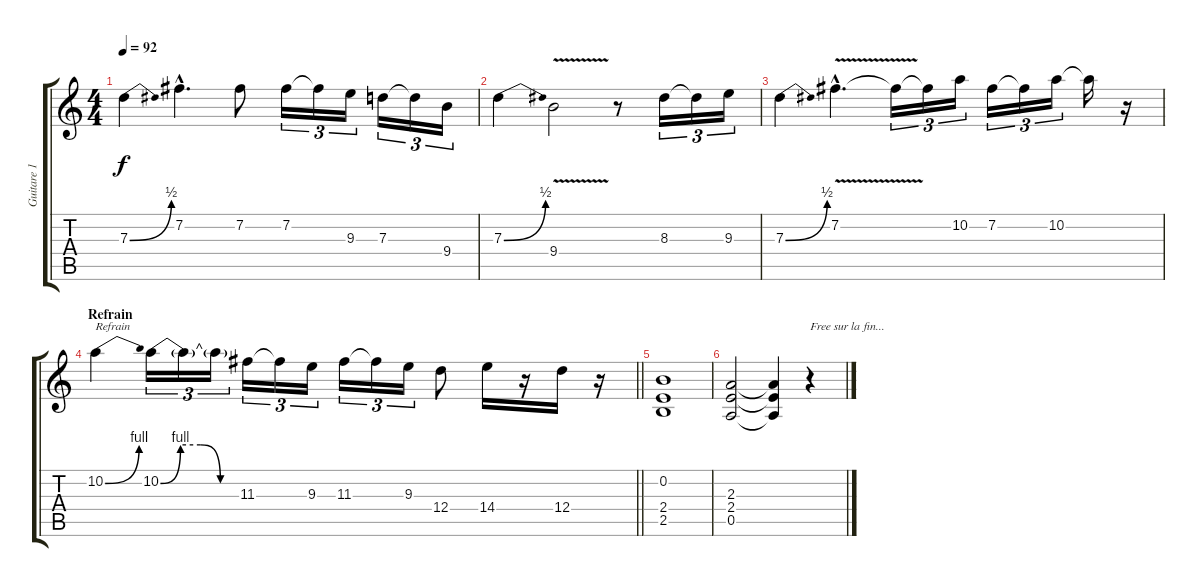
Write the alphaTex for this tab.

\track ("Guitare 1" "Guitare 1") {instrument distortionguitar}
\staff {score tabs}
\tuning (E4 B3 G3 D3 A2 E2) {hide}
\ts (4 4)
\tempo 92
\clef g2
\ks c
7.3{be (bend 0 0 60 2)}.4{dy f} 7.2{hac}.4{d} 7.2.8 7.2.16{tu (3 2)} 7.2{t}.16{tu (3 2)} 9.3.16{tu (3 2)} 7.3.16{tu (3 2)} 7.3{t}.16{tu (3 2)} 9.4.16{tu (3 2)} |
7.3{be (bend 0 0 60 2)}.4 9.4{v}.2 r.8 8.3.16{tu (3 2)} 8.3{t}.16{tu (3 2)} 9.3.16{tu (3 2)} |
7.3{be (bend 0 0 60 2)}.4 7.2{v hac}.4{d} 7.2{t}.16{tu (3 2)} 7.2{t}.16{tu (3 2)} 10.2.16{tu (3 2)} 7.2.16{tu (3 2)} 7.2{t}.16{tu (3 2)} 10.2.16{tu (3 2)} 10.2{t}.16 r.16 |
\section ("" "Refrain")
\barLineRight lightlight
10.2{be (bend 0 0 60 4)}.4{txt "Refrain"} 10.2{be (custom 0 0 15 4 30 4 45 0 60 0)}.16{tu (3 2)} 10.2{t}.16{tu (3 2)} 10.2{t}.16{tu (3 2)} 11.3.16{tu (3 2)} 11.3{t}.16{tu (3 2)} 9.3.16{tu (3 2)} 11.3.16{tu (3 2)} 11.3{t}.16{tu (3 2)} 9.3.16{tu (3 2)} 12.4.8 14.4.16 r.16 12.4.16 r.16 |
(0.2 2.4 2.5).1 |
(2.3 2.4 0.5).2 (2.3{t} 2.4{t} 0.5{t}).4 r.4{txt "Free sur la fin..."}
